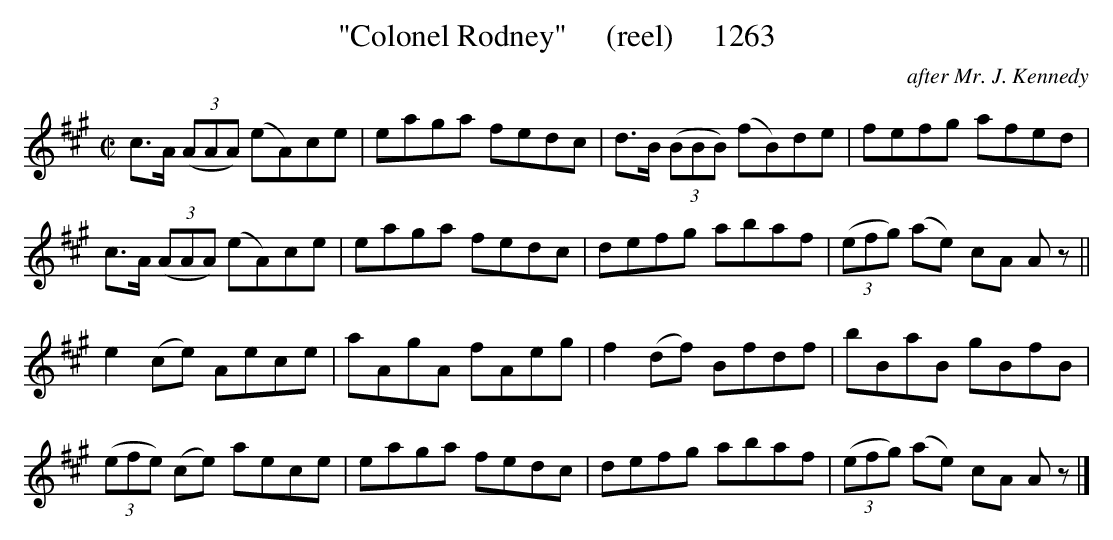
X:1
T:"Colonel Rodney"     (reel)     1263
C:after Mr. J. Kennedy
BRENNAN July 2003 (HTTP://WWW.SOSYOURMOM.COM)
M:C|
L:1/8
K:A
c3/2A/2  (3(AAA) (eA)ce|eaga fedc|d3/2B/2  (3(BBB) (fB)de|fefg afed|
c3/2A/2  (3(AAA) (eA)ce|eaga fedc|defg abaf| (3(efg) (ae) cA A z||
e2(ce) Aece|aAgA fAeg|f2(df) Bfdf|bBaB gBfB|
(3(efe) (ce) aece|eaga fedc|defg abaf| (3(efg) (ae) cA A z|]
